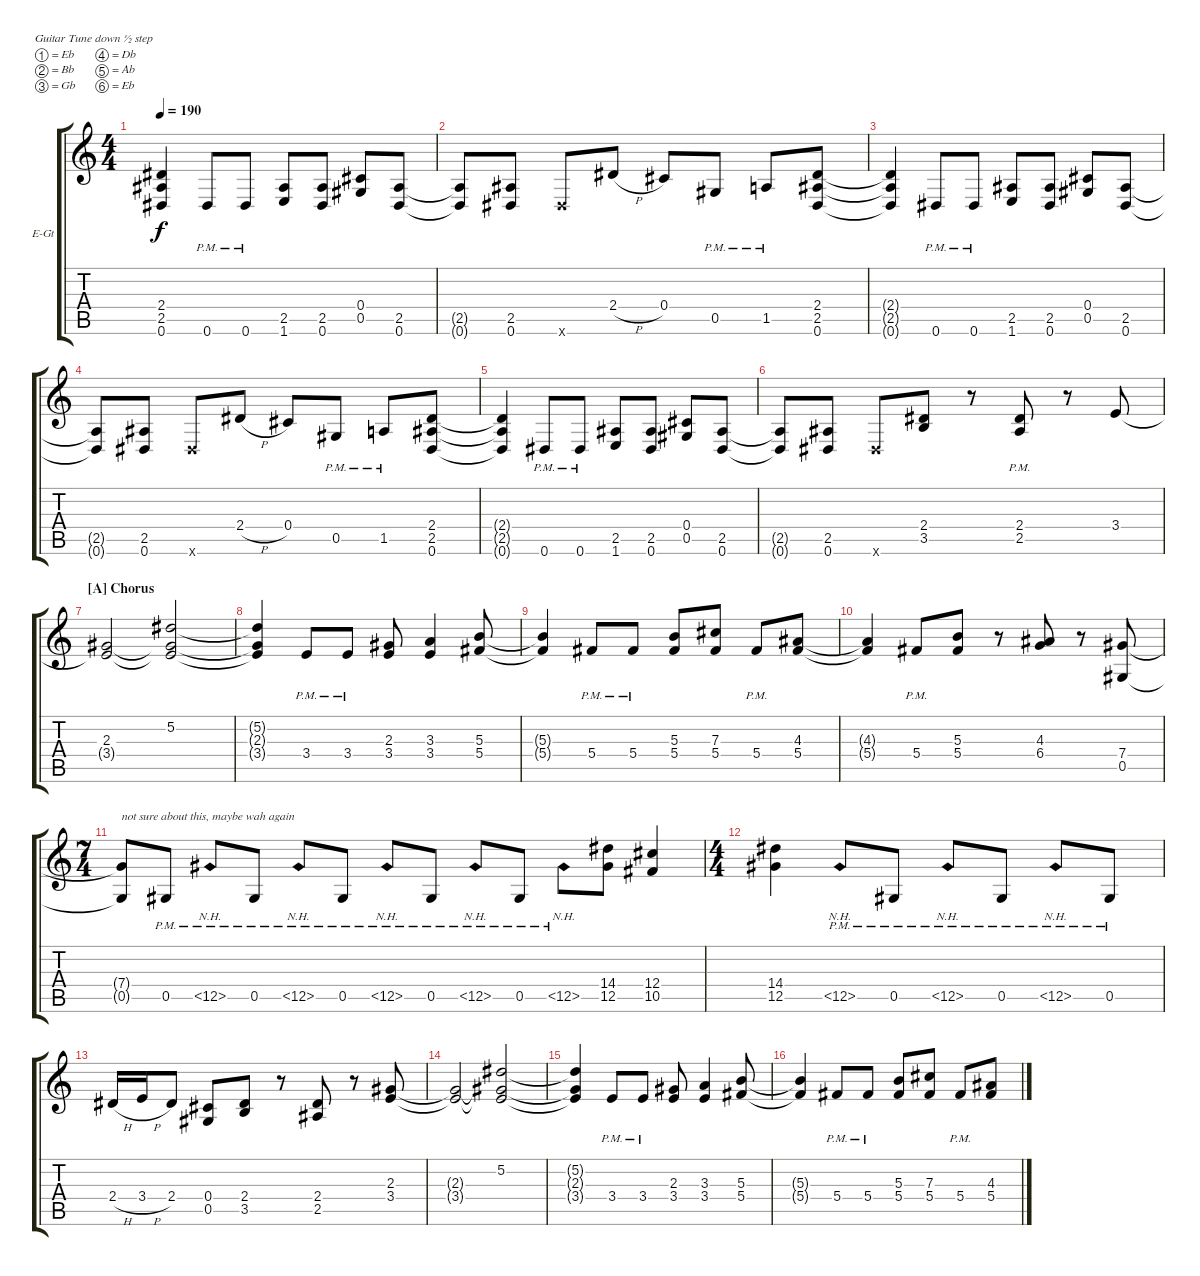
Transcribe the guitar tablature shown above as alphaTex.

\bracketExtendMode groupsimilarinstruments
\firstSystemTrackNameOrientation horizontal
\otherSystemsTrackNameOrientation horizontal
\track ("Electric Guitar" "E-Gt") {instrument overdrivenguitar}
\staff {score tabs}
\tuning (Eb4 Bb3 Gb3 Db3 Ab2 Eb2)
\ts (4 4)
\tempo 190
\clef g2
\ks c
(2.5{t} 0.6{t} 2.4{t}).4{dy f} 0.6{pm}.8 0.6{pm}.8 (1.6 2.5).8 (0.6 2.5).8 (0.5 0.4).8 (0.6 2.5).8 |
(0.6{t} 2.5{t}).8 (0.6 2.5).8 0.6{x}.8 2.4{h}.8 0.4.8 0.5{pm}.8 1.5{pm}.8 (0.6 2.5 2.4).8 |
(2.5{t} 0.6{t} 2.4{t}).4 0.6{pm}.8 0.6{pm}.8 (1.6 2.5).8 (0.6 2.5).8 (0.5 0.4).8 (0.6 2.5).8 |
(0.6{t} 2.5{t}).8 (0.6 2.5).8 0.6{x}.8 2.4{h}.8 0.4.8 0.5{pm}.8 1.5{pm}.8 (0.6 2.5 2.4).8 |
(2.5{t} 0.6{t} 2.4{t}).4 0.6{pm}.8 0.6{pm}.8 (1.6 2.5).8 (0.6 2.5).8 (0.5 0.4).8 (0.6 2.5).8 |
(0.6{t} 2.5{t}).8 (0.6 2.5).8 0.6{x}.8 (2.4 3.5).8 r.8 (2.5{pm} 2.4).8 r.8 3.4.8 |
\section ("A" "Chorus")
(2.3 3.4{t}).2 (5.2 2.3{t} 3.4{t}).2 |
(3.4{t} 2.3{t} 5.2{t}).4 3.4{pm}.8 3.4{pm}.8 (3.4 2.3).8 (3.4 3.3).4 (5.4 5.3).8 |
(5.4{t} 5.3{t}).4 5.4{pm}.8 5.4{pm}.8 (5.4 5.3).8 (7.3 5.4).8 5.4{pm}.8 (5.4 4.3).8 |
(5.4{t} 4.3{t}).4 5.4{pm}.8 (5.4 5.3).8 r.8 (6.4 4.3).8 r.8 (0.5 7.4).8 |
\ts (7 4)
(0.5{t} 7.4{t}).8{txt "not sure about this, maybe wah again"} 0.5{pm}.8 12.5{nh pm}.8 0.5{pm}.8 12.5{nh pm}.8 0.5{pm}.8 12.5{nh pm}.8 0.5{pm}.8 12.5{nh pm}.8 0.5{pm}.8 12.5{nh pm}.8 (12.5 14.4).8 (10.5 12.4).4 |
\ts (4 4)
(12.5 14.4).4 12.5{nh pm}.8 0.5{pm}.8 12.5{nh pm}.8 0.5{pm}.8 12.5{nh pm}.8 0.5{pm}.8 |
2.4{h}.16 3.4{h}.16 2.4.8 (0.4 0.5).8 (3.5 2.4).8 r.8 (2.5 2.4).8 r.8 (3.4 2.3).8 |
(2.3{t} 3.4{t}).2 (5.2 2.3{t} 3.4{t}).2 |
(3.4{t} 2.3{t} 5.2{t}).4 3.4{pm}.8 3.4{pm}.8 (3.4 2.3).8 (3.4 3.3).4 (5.4 5.3).8 |
(5.4{t} 5.3{t}).4 5.4{pm}.8 5.4{pm}.8 (5.4 5.3).8 (7.3 5.4).8 5.4{pm}.8 (5.4 4.3).8
